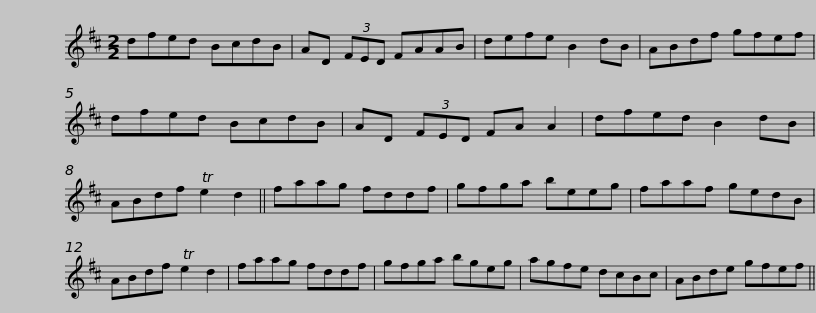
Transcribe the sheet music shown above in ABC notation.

X:1
L:1/8
M:2/2
I:linebreak $
K:D
V:1 treble
V:1
 dfed BcdB | AD (3FED FAAB | defe B2 dB | ABdf gfef | dfed BcdB |$ %5
 AD (3FED FA A2 | dfed B2 dB | ABdf Te2 d2 || faag fddf | gfga beeg |$ %10
 faaf gedB | ABdf Te2 d2 | faag fddf | gfga bgeg | agfe dcBc |$ %15
 ABde gfef || %16
